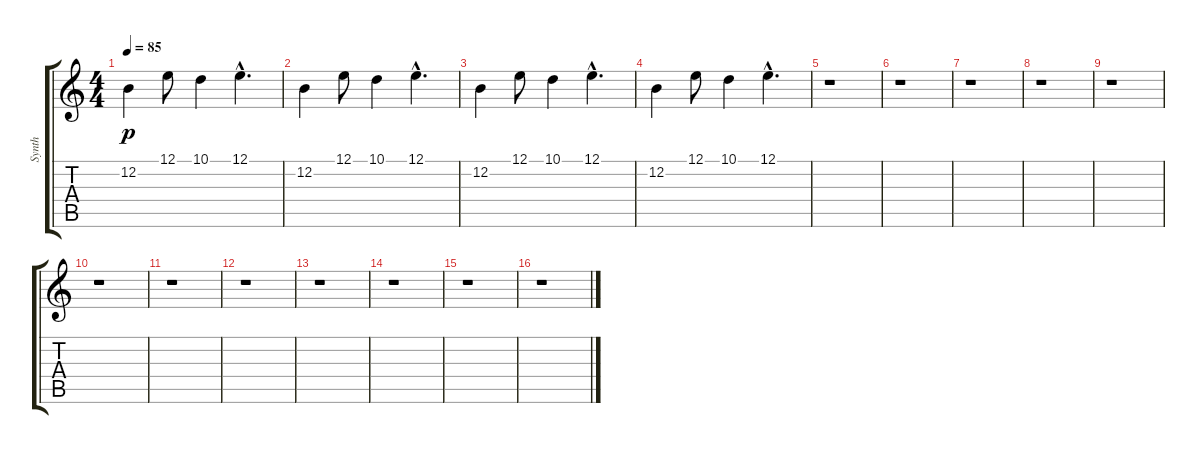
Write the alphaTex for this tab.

\track ("Synth" "Synth") {instrument synthstrings1}
\staff {score tabs}
\tuning (E4 B3 G3 D3 A2 E2) {hide}
\ts (4 4)
\tempo 85
\clef g2
\ks c
12.2.4{dy p} 12.1.8 10.1.4 12.1{hac}.4{d} |
12.2.4 12.1.8 10.1.4 12.1{hac}.4{d} |
12.2.4 12.1.8 10.1.4 12.1{hac}.4{d} |
12.2.4 12.1.8 10.1.4 12.1{hac}.4{d} |
r.1 |
r.1 |
r.1 |
r.1 |
r.1 |
r.1 |
r.1 |
r.1 |
r.1 |
r.1 |
r.1 |
r.1
